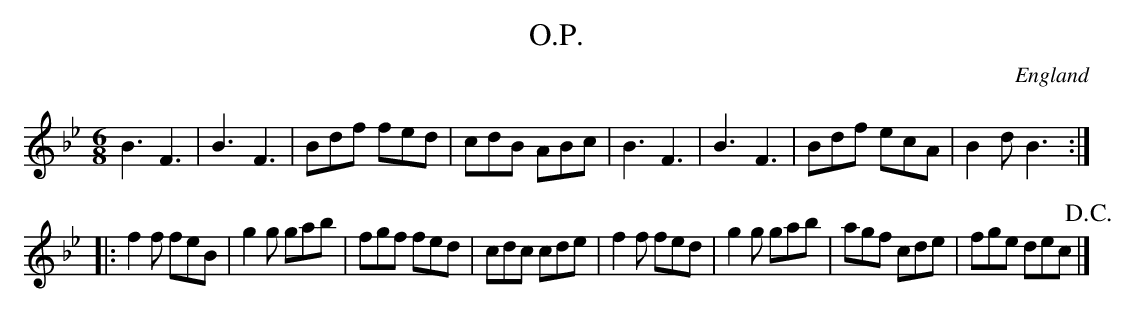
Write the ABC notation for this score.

X:1
T:O.P.
L:1/8
M:6/8
O:England
K:Bb major
B3 F3 | B3 F3 | Bdf fed | cdB ABc | B3 F3 | B3 F3 | Bdf ecA | B2d B3 ::
f2f feB | g2g gab | fgf fed |cdc cde | f2f fed | g2g gab | agf cde | fge dec !D.C.! |]
